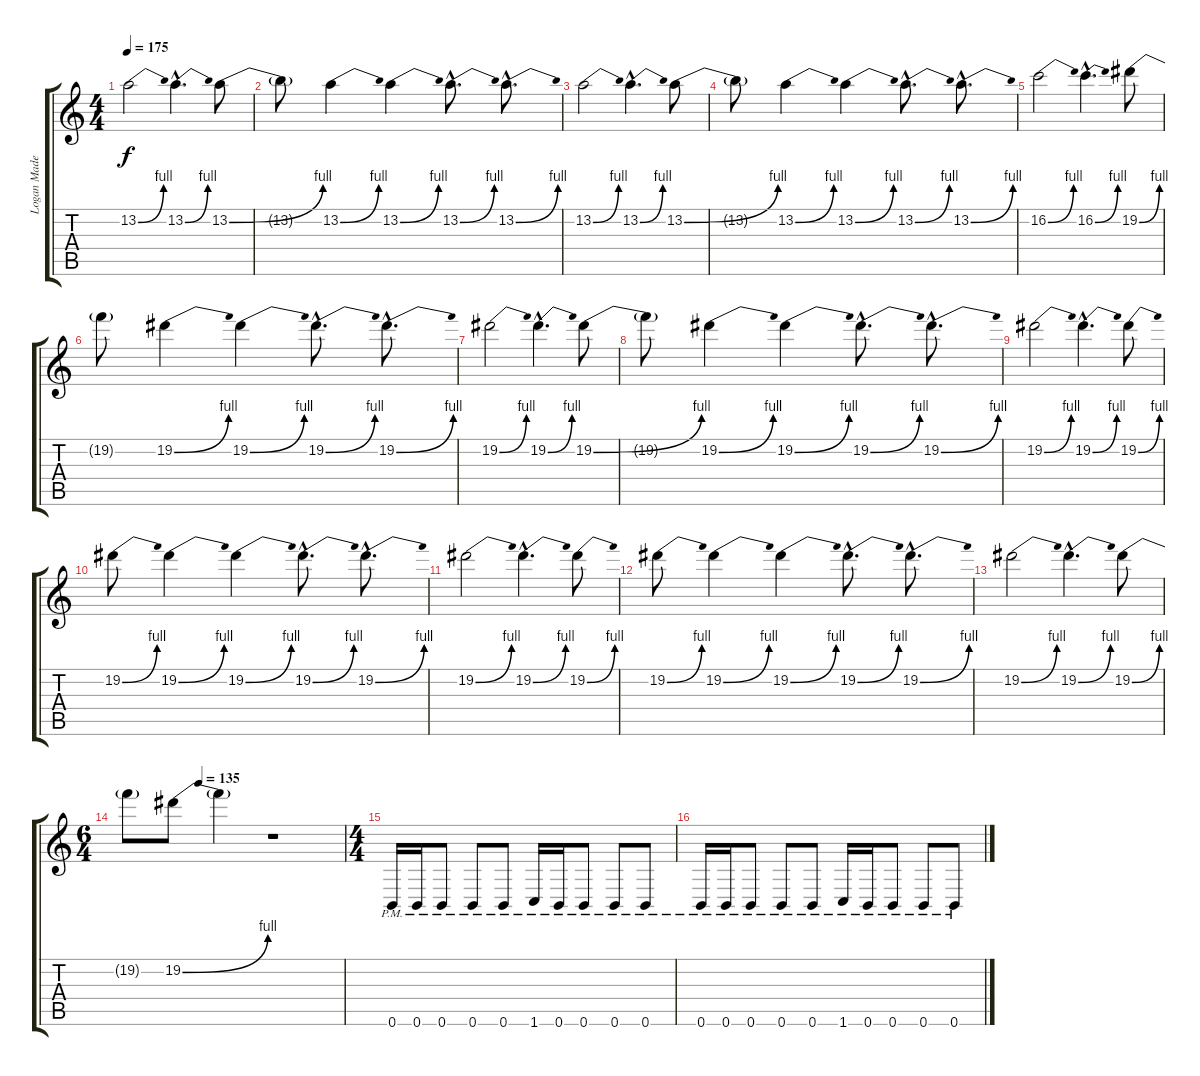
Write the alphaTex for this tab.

\track ("Logan Mader" "Logan Made") {instrument distortionguitar}
\staff {score tabs}
\tuning (Db4 Ab3 E3 B2 Gb2 B1) {hide}
\ts (4 4)
\tempo 175
\clef g2
\ks c
13.2{be (bend 0 0 60 4)}.2{dy f} 13.2{be (bend 0 0 60 4) hac}.4{d} 13.2{be (bend 0 0 60 4)}.8 |
13.2{t}.8 13.2{be (bend 0 0 60 4)}.4 13.2{be (bend 0 0 60 4)}.4 13.2{be (bend 0 0 60 4) hac}.8{d} 13.2{be (bend 0 0 60 4) hac}.8{d} |
13.2{be (bend 0 0 60 4)}.2 13.2{be (bend 0 0 60 4) hac}.4{d} 13.2{be (bend 0 0 60 4)}.8 |
13.2{t}.8 13.2{be (bend 0 0 60 4)}.4 13.2{be (bend 0 0 60 4)}.4 13.2{be (bend 0 0 60 4) hac}.8{d} 13.2{be (bend 0 0 60 4) hac}.8{d} |
16.2{be (bend 0 0 60 4)}.2 16.2{be (bend 0 0 60 4) hac}.4{d} 19.2{be (bend 0 0 60 4)}.8 |
19.2{t}.8 19.2{be (bend 0 0 60 4)}.4 19.2{be (bend 0 0 60 4)}.4 19.2{be (bend 0 0 60 4) hac}.8{d} 19.2{be (bend 0 0 60 4) hac}.8{d} |
19.2{be (bend 0 0 60 4)}.2 19.2{be (bend 0 0 60 4) hac}.4{d} 19.2{be (bend 0 0 60 4)}.8 |
19.2{t}.8 19.2{be (bend 0 0 60 4)}.4 19.2{be (bend 0 0 60 4)}.4 19.2{be (bend 0 0 60 4) hac}.8{d} 19.2{be (bend 0 0 60 4) hac}.8{d} |
19.2{be (bend 0 0 60 4)}.2 19.2{be (bend 0 0 60 4) hac}.4{d} 19.2{be (bend 0 0 60 4)}.8 |
19.2{be (bend 0 0 60 4)}.8 19.2{be (bend 0 0 60 4)}.4 19.2{be (bend 0 0 60 4)}.4 19.2{be (bend 0 0 60 4) hac}.8{d} 19.2{be (bend 0 0 60 4) hac}.8{d} |
19.2{be (bend 0 0 60 4)}.2 19.2{be (bend 0 0 60 4) hac}.4{d} 19.2{be (bend 0 0 60 4)}.8 |
19.2{be (bend 0 0 60 4)}.8 19.2{be (bend 0 0 60 4)}.4 19.2{be (bend 0 0 60 4)}.4 19.2{be (bend 0 0 60 4) hac}.8{d} 19.2{be (bend 0 0 60 4) hac}.8{d} |
19.2{be (bend 0 0 60 4)}.2 19.2{be (bend 0 0 60 4) hac}.4{d} 19.2{be (bend 0 0 60 4)}.8 |
\ts (6 4)
\tempo (135 0.3333333333333333)
19.2{t}.8 19.2{be (bend 0 0 60 4)}.8 19.2{t}.4 r.1{volume 16} |
\ts (4 4)
0.6{pm}.16 0.6{pm}.16 0.6{pm}.8 0.6{pm}.8 0.6{pm}.8 1.6{pm}.16 0.6{pm}.16 0.6{pm}.8 0.6{pm}.8 0.6{pm}.8 |
0.6{pm}.16 0.6{pm}.16 0.6{pm}.8 0.6{pm}.8 0.6{pm}.8 1.6{pm}.16 0.6{pm}.16 0.6{pm}.8 0.6{pm}.8 0.6{pm}.8
